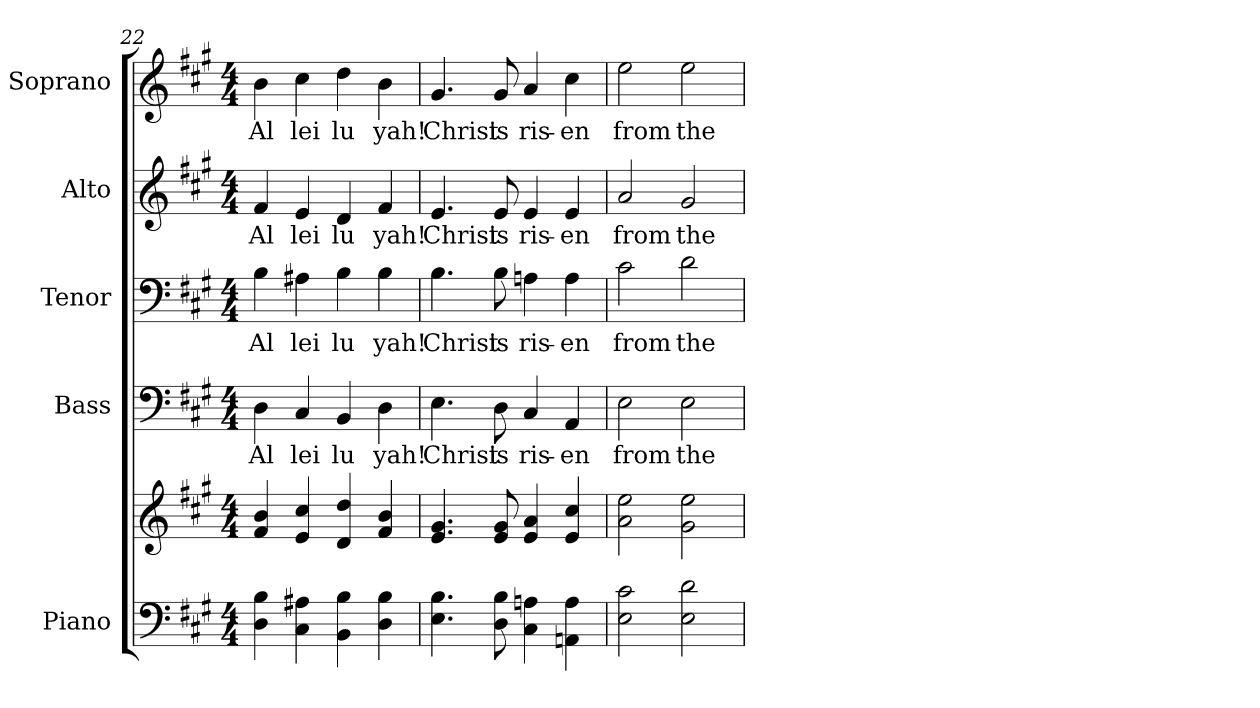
**kern	**kern	**kern	**text	**kern	**text	**kern	**text	**kern	**text
*part5	*part5	*part4	*part4	*part3	*part3	*part2	*part2	*part1	*part1
*staff6	*staff5	*staff4	*staff4	*staff3	*staff3	*staff2	*staff2	*staff1	*staff1
*I"Piano	*	*I"Bass	*	*I"Tenor	*	*I"Alto	*	*I"Soprano	*
*I'Pno.	*	*I'B.	*	*I'T.	*	*I'A.	*	*I'S.	*
*clefF4	*clefG2	*clefF4	*	*clefF4	*	*clefG2	*	*clefG2	*
*k[f#c#g#]	*k[f#c#g#]	*k[f#c#g#]	*	*k[f#c#g#]	*	*k[f#c#g#]	*	*k[f#c#g#]	*
*A:	*A:	*A:	*	*A:	*	*A:	*	*A:	*
*M4/4	*M4/4	*M4/4	*	*M4/4	*	*M4/4	*	*M4/4	*
=22	=22	=22	=22	=22	=22	=22	=22	=22	=22
!	!	!	!LO:LY:b:color=#000000	!	!	!	!	!	!
!	!	!	!	!	!LO:LY:b:color=#000000	!	!	!	!
!	!	!	!	!	!	!	!LO:LY:b:color=#000000	!	!
!	!	!	!	!	!	!	!	!	!LO:LY:b:color=#000000
4Di\ 4Bi	4f#i/ 4bi	4Di\	Al	4Bi\	Al	4f#i/	Al	4bi\	Al
!	!	!	!LO:LY:b:color=#000000	!	!	!	!	!	!
!	!	!	!	!	!LO:LY:b:color=#000000	!	!	!	!
!	!	!	!	!	!	!	!LO:LY:b:color=#000000	!	!
!	!	!	!	!	!	!	!	!	!LO:LY:b:color=#000000
4C#i\ 4A#Xi	4ei/ 4cc#i	4C#i/	lei	4A#Xi\	lei	4ei/	lei	4cc#i\	lei
!	!	!	!LO:LY:b:color=#000000	!	!	!	!	!	!
!	!	!	!	!	!LO:LY:b:color=#000000	!	!	!	!
!	!	!	!	!	!	!	!LO:LY:b:color=#000000	!	!
!	!	!	!	!	!	!	!	!	!LO:LY:b:color=#000000
4BBi\ 4Bi	4di/ 4ddi	4BBi/	lu	4Bi\	lu	4di/	lu	4ddi\	lu
!	!	!	!LO:LY:b:color=#000000	!	!	!	!	!	!
!	!	!	!	!	!LO:LY:b:color=#000000	!	!	!	!
!	!	!	!	!	!	!	!LO:LY:b:color=#000000	!	!
!	!	!	!	!	!	!	!	!	!LO:LY:b:color=#000000
4Di\ 4Bi	4f#i/ 4bi	4Di\	yah!	4Bi\	yah!	4f#i/	yah!	4bi\	yah!
!!LO:PB:g=z
=23	=23	=23	=23	=23	=23	=23	=23	=23	=23
!	!	!	!LO:LY:b:color=#000000	!	!	!	!	!	!
!	!	!	!	!	!LO:LY:b:color=#000000	!	!	!	!
!	!	!	!	!	!	!	!LO:LY:b:color=#000000	!	!
!	!	!	!	!	!	!	!	!	!LO:LY:b:color=#000000
4.Ei\ 4.Bi	4.ei/ 4.g#i	4.Ei\	Christ	4.Bi\	Christ	4.ei/	Christ	4.g#i/	Christ
!	!	!	!LO:LY:b:color=#000000	!	!	!	!	!	!
!	!	!	!	!	!LO:LY:b:color=#000000	!	!	!	!
!	!	!	!	!	!	!	!LO:LY:b:color=#000000	!	!
!	!	!	!	!	!	!	!	!	!LO:LY:b:color=#000000
8Di\ 8Bi	8ei/ 8g#i	8Di\	is	8Bi\	is	8ei/	is	8g#i/	is
!	!	!	!LO:LY:b:color=#000000	!	!	!	!	!	!
!	!	!	!	!	!LO:LY:b:color=#000000	!	!	!	!
!	!	!	!	!	!	!	!LO:LY:b:color=#000000	!	!
!	!	!	!	!	!	!	!	!	!LO:LY:b:color=#000000
4C#i\ 4Ani	4ei/ 4ai	4C#i/	ris-	4Ani\	ris-	4ei/	ris-	4ai/	ris-
!	!	!	!LO:LY:b:color=#000000	!	!	!	!	!	!
!	!	!	!	!	!LO:LY:b:color=#000000	!	!	!	!
!	!	!	!	!	!	!	!LO:LY:b:color=#000000	!	!
!	!	!	!	!	!	!	!	!	!LO:LY:b:color=#000000
4AAni\ 4Ai	4ei/ 4cc#i	4AAi/	-en	4Ai\	-en	4ei/	-en	4cc#i\	-en
=24	=24	=24	=24	=24	=24	=24	=24	=24	=24
!	!	!	!LO:LY:b:color=#000000	!	!	!	!	!	!
!	!	!	!	!	!LO:LY:b:color=#000000	!	!	!	!
!	!	!	!	!	!	!	!LO:LY:b:color=#000000	!	!
!	!	!	!	!	!	!	!	!	!LO:LY:b:color=#000000
2Ei\ 2c#i	2ai\ 2eei	2Ei\	from	2c#i\	from	2ai/	from	2eei\	from
!	!	!	!LO:LY:b:color=#000000	!	!	!	!	!	!
!	!	!	!	!	!LO:LY:b:color=#000000	!	!	!	!
!	!	!	!	!	!	!	!LO:LY:b:color=#000000	!	!
!	!	!	!	!	!	!	!	!	!LO:LY:b:color=#000000
2Ei\ 2di	2g#i\ 2eei	2Ei\	the	2di\	the	2g#i/	the	2eei\	the
=	=	=	=	=	=	=	=	=	=
*-	*-	*-	*-	*-	*-	*-	*-	*-	*-
